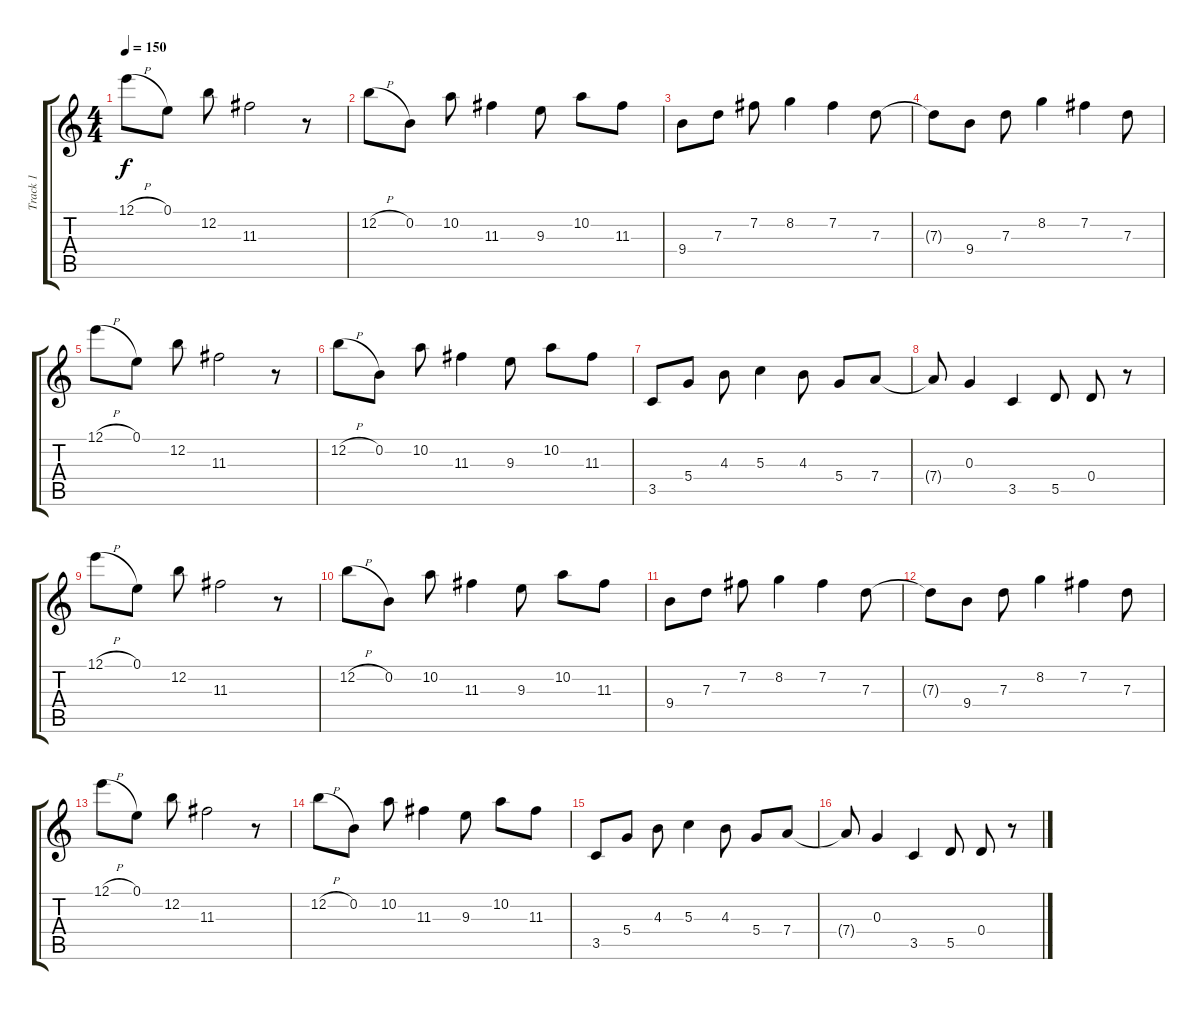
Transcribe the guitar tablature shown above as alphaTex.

\track ("Track 1" "Track 1") {instrument overdrivenguitar}
\staff {score tabs}
\tuning (E4 B3 G3 D3 A2 D2) {hide}
\ts (4 4)
\tempo 150
\clef g2
\ks c
12.1{h}.8{dy f} 0.1.8 12.2.8 11.3.2 r.8 |
12.2{h}.8 0.2.8 10.2.8 11.3.4 9.3.8 10.2.8 11.3.8 |
9.4.8 7.3.8 7.2.8 8.2.4 7.2.4 7.3.8 |
7.3{t}.8 9.4.8 7.3.8 8.2.4 7.2.4 7.3.8 |
12.1{h}.8 0.1.8 12.2.8 11.3.2 r.8 |
12.2{h}.8 0.2.8 10.2.8 11.3.4 9.3.8 10.2.8 11.3.8 |
3.5.8 5.4.8 4.3.8 5.3.4 4.3.8 5.4.8 7.4.8 |
7.4{t}.8 0.3.4 3.5.4 5.5.8 0.4.8 r.8 |
12.1{h}.8 0.1.8 12.2.8 11.3.2 r.8 |
12.2{h}.8 0.2.8 10.2.8 11.3.4 9.3.8 10.2.8 11.3.8 |
9.4.8 7.3.8 7.2.8 8.2.4 7.2.4 7.3.8 |
7.3{t}.8 9.4.8 7.3.8 8.2.4 7.2.4 7.3.8 |
12.1{h}.8 0.1.8 12.2.8 11.3.2 r.8 |
12.2{h}.8 0.2.8 10.2.8 11.3.4 9.3.8 10.2.8 11.3.8 |
3.5.8 5.4.8 4.3.8 5.3.4 4.3.8 5.4.8 7.4.8 |
7.4{t}.8 0.3.4 3.5.4 5.5.8 0.4.8 r.8
